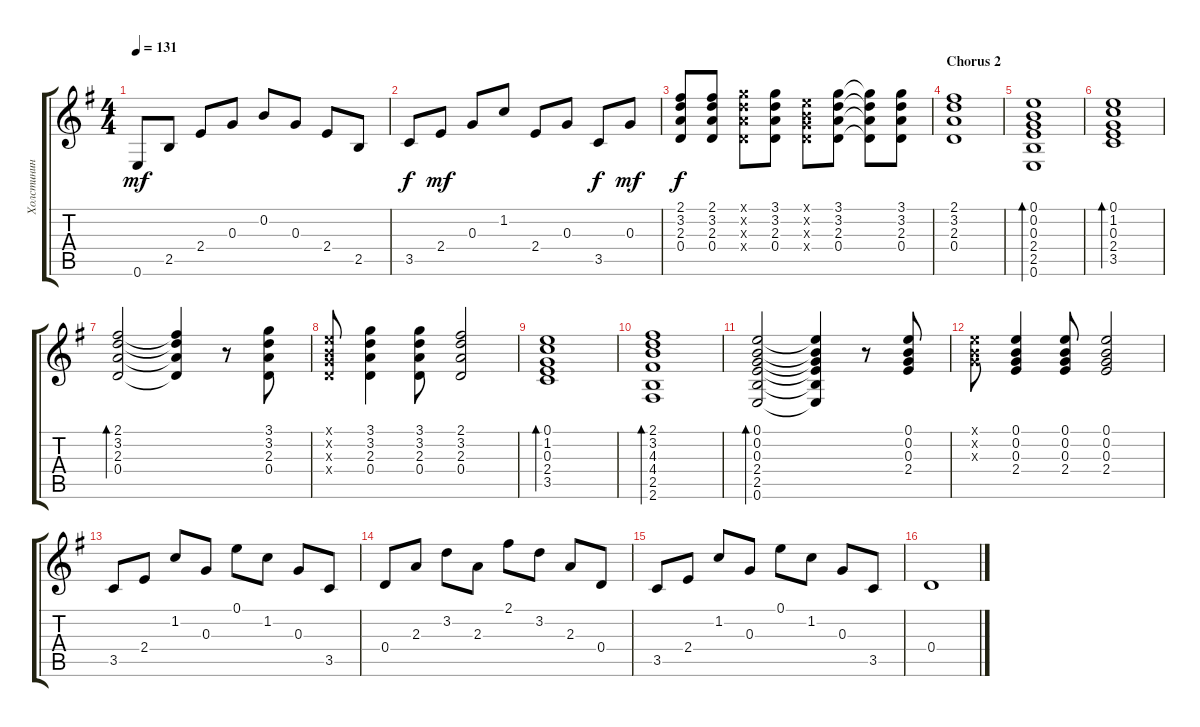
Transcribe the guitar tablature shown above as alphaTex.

\track ("Холстинин" "Холстинин") {instrument acousticguitarsteel}
\staff {score tabs}
\tuning (E4 B3 G3 D3 A2 E2) {hide}
\ts (4 4)
\tempo 131
\clef g2
\ks g
0.6.8{dy mf} 2.5.8 2.4.8 0.3.8 0.2.8 0.3.8 2.4.8 2.5.8 |
3.5.8{dy f} 2.4.8{dy mf} 0.3.8 1.2.8 2.4.8 0.3.8 3.5.8{dy f} 0.3.8{dy mf} |
(2.1 3.2 2.3 0.4).8{dy f} (2.1 3.2 2.3 0.4).8 (3.1{x} 3.2{x} 2.3{x} 0.4{x}).8 (3.1 3.2 2.3 0.4).8 (0.1{x} 0.2{x} 0.3{x} 0.4{x}).8 (3.1 3.2 2.3 0.4).8 (3.1{t} 3.2{t} 2.3{t} 0.4{t}).8 (3.1 3.2 2.3 0.4).8 |
\section ("" "Chorus 2")
(2.1 3.2 2.3 0.4).1 |
(0.1 0.2 0.3 2.4 2.5 0.6).1{bd 120} |
(0.1 1.2 0.3 2.4 3.5).1{bd 120} |
(2.1 3.2 2.3 0.4).2{bd 120} (2.1{t} 3.2{t} 2.3{t} 0.4{t}).4 r.8 (3.1 3.2 2.3 0.4).8 |
(0.1{x} 0.2{x} 0.3{x} 0.4{x}).8 (3.1 3.2 2.3 0.4).4 (3.1 3.2 2.3 0.4).8 (2.1 3.2 2.3 0.4).2 |
(0.1 1.2 0.3 2.4 3.5).1{bd 120} |
(2.1 3.2 4.3 4.4 2.5 2.6).1{bd 120} |
(0.1 0.2 0.3 2.4 2.5 0.6).2{bd 120} (0.1{t} 0.2{t} 0.3{t} 2.4{t} 2.5{t} 0.6{t}).4 r.8 (0.1 0.2 0.3 2.4).8 |
(0.1{x} 0.2{x} 0.3{x}).8 (0.1 0.2 0.3 2.4).4 (0.1 0.2 0.3 2.4).8 (0.1 0.2 0.3 2.4).2 |
3.5.8 2.4.8 1.2.8 0.3.8 0.1.8 1.2.8 0.3.8 3.5.8 |
0.4.8 2.3.8 3.2.8 2.3.8 2.1.8 3.2.8 2.3.8 0.4.8 |
3.5.8 2.4.8 1.2.8 0.3.8 0.1.8 1.2.8 0.3.8 3.5.8 |
0.4.1
